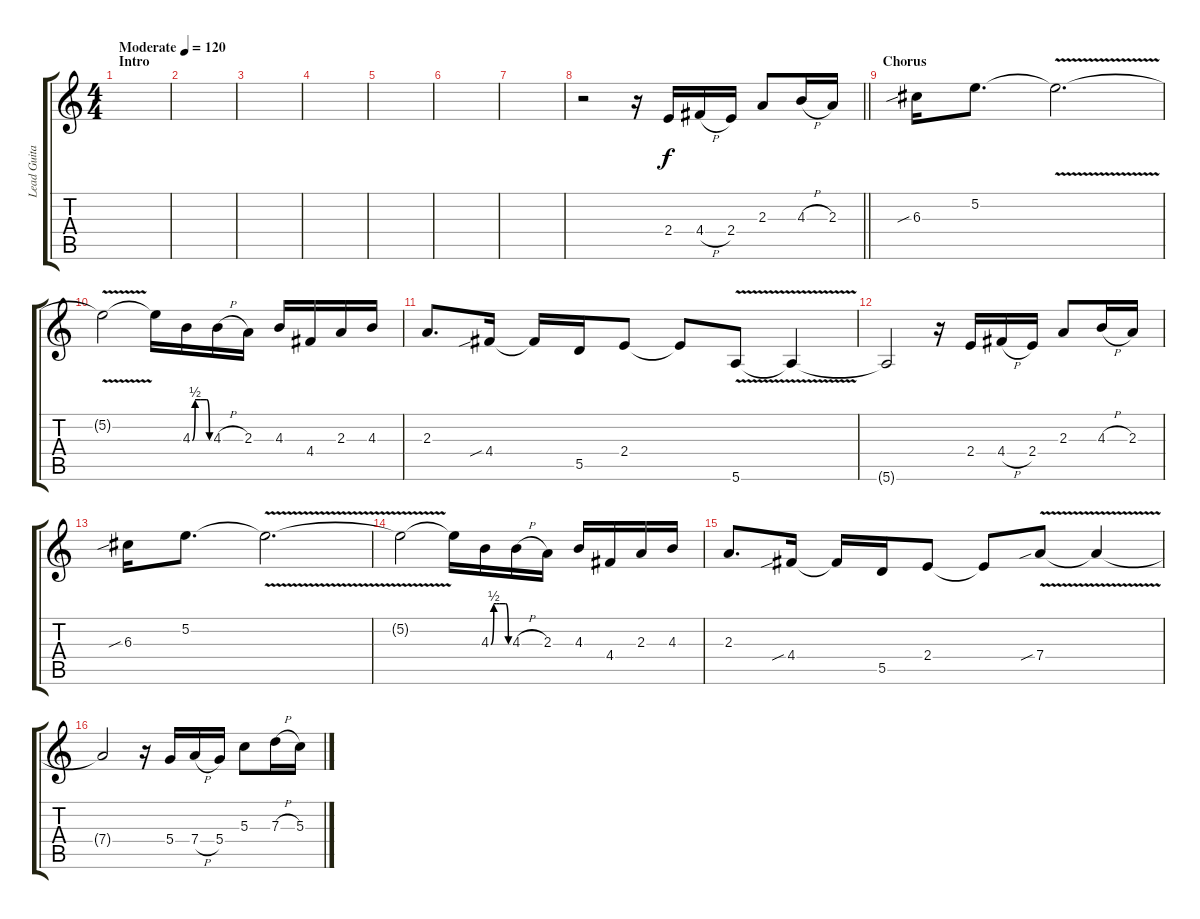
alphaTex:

\track ("Lead Guitar" "Lead Guita") {instrument overdrivenguitar}
\staff {score tabs}
\tuning (E4 B3 G3 D3 A2 E2) {hide}
\ts (4 4)
\section ("" "Intro")
\tempo (120 "Moderate")
\clef g2
\ks c
|
|
|
|
|
|
|
\barLineRight lightlight
r.2 r.16 2.4.16 4.4{h}.16 2.4.16 2.3.8 4.3{h}.16 2.3.16 |
\section ("" "Chorus")
6.3{sib}.16 5.2.8{d} 5.2{v t}.2{d} |
5.2{t}.2 5.2{t}.16 4.3{be (custom 0 0 10 2 20 2 30 2 51 2 60 0)}.16 4.3{h}.16 2.3.16 4.3.16 4.4.16 2.3.16 4.3.16 |
2.3.8{d} 4.4{sib}.16 4.4{t}.16 5.5.16 2.4.8 2.4{t}.8 5.6{v}.8 5.6{t}.4 |
5.6{t}.2 r.16 2.4.16 4.4{h}.16 2.4.16 2.3.8 4.3{h}.16 2.3.16 |
6.3{sib}.16 5.2.8{d} 5.2{v t}.2{d} |
5.2{t}.2 5.2{t}.16 4.3{be (custom 0 0 10 2 20 2 30 2 51 2 60 0)}.16 4.3{h}.16 2.3.16 4.3.16 4.4.16 2.3.16 4.3.16 |
2.3.8{d} 4.4{sib}.16 4.4{t}.16 5.5.16 2.4.8 2.4{t}.8 7.4{v sib}.8 7.4{t}.4 |
7.4{t}.2 r.16 5.4.16 7.4{h}.16 5.4.16 5.3.8 7.3{h}.16 5.3.16
